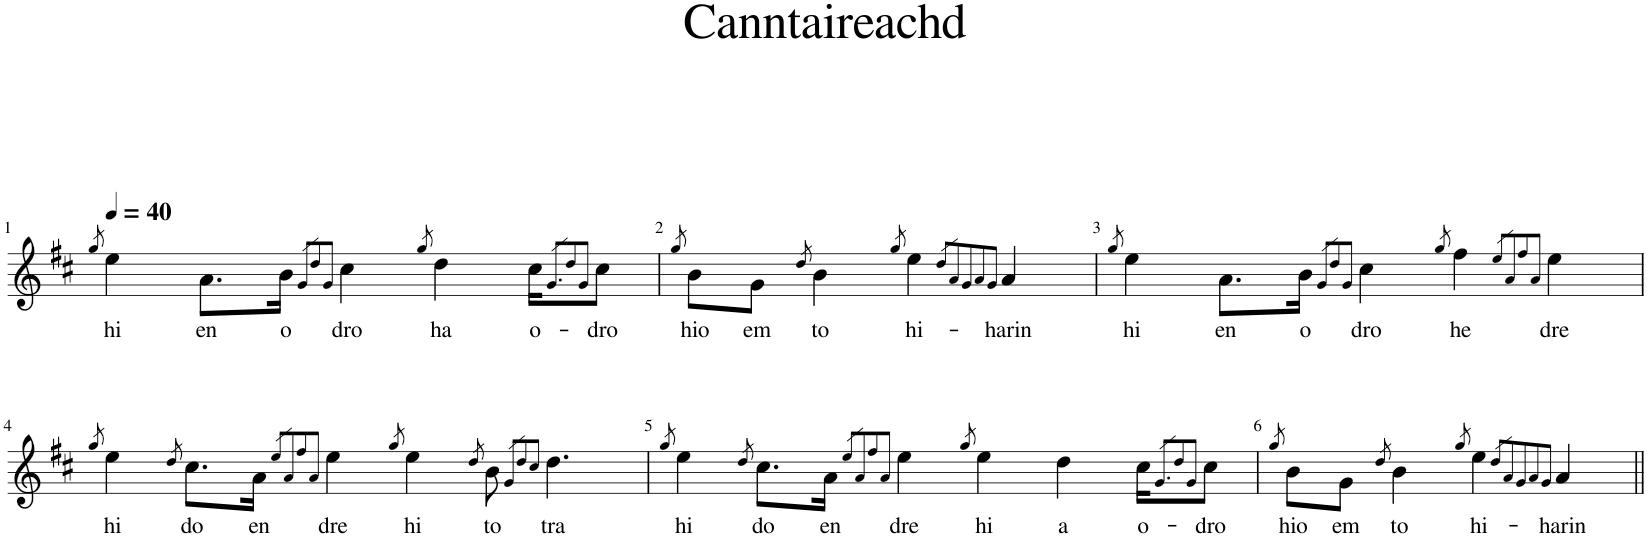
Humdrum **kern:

**kern	**text
*part1	*part1
*staff1	*staff1
*I"Bagpipe	*
*I'Bagp.	*
*clefG2	*
*k[f#c#]	*
*D:	*
=1	=1
8qgg/	.
!	!LO:LY:b
4ee\	hi
!	!LO:LY:b
8.a\L	en
!	!LO:LY:b
16b\Jk	o
8qg/L	.
8qdd/	.
8qg/J	.
!	!LO:LY:b
4cc#\	dro
8qgg/	.
!	!LO:LY:b
4dd\	ha
!	!LO:LY:b
16cc#\KL	o-
8qg/L	.
8qdd/	.
8qg/J	.
!	!LO:LY:b
8cc#\J	-dro
=2	=2
8qgg/	.
!	!LO:LY:b
8b\L	hio
!	!LO:LY:b
8g\J	em
8qdd/	.
!	!LO:LY:b
4b\	to
8qgg/	.
!	!LO:LY:b
4ee\	hi-
8qdd/L	.
8qa/	.
8qg/	.
8qa/	.
8qg/J	.
!	!LO:LY:b
4a/	-harin
=3	=3
8qgg/	.
!	!LO:LY:b
4ee\	hi
!	!LO:LY:b
8.a\L	en
!	!LO:LY:b
16b\Jk	o
8qg/L	.
8qdd/	.
8qg/J	.
!	!LO:LY:b
4cc#\	dro
8qgg/	.
!	!LO:LY:b
4ff#\	he
8qee/L	.
8qa/	.
8qff#/	.
8qa/J	.
!	!LO:LY:b
4ee\	dre
!!LO:LB:g=z
=4	=4
8qgg/	.
!	!LO:LY:b
4ee\	hi
8qdd/	.
!	!LO:LY:b
8.cc#\L	do
!	!LO:LY:b
16a\Jk	en
8qee/L	.
8qa/	.
8qff#/	.
8qa/J	.
!	!LO:LY:b
4ee\	dre
8qgg/	.
!	!LO:LY:b
4ee\	hi
8qdd/	.
!	!LO:LY:b
8b\	to
8qg/L	.
8qdd/	.
8qcc#/J	.
!	!LO:LY:b
4.dd\	tra
=5	=5
8qgg/	.
!	!LO:LY:b
4ee\	hi
8qdd/	.
!	!LO:LY:b
8.cc#\L	do
!	!LO:LY:b
16a\Jk	en
8qee/L	.
8qa/	.
8qff#/	.
8qa/J	.
!	!LO:LY:b
4ee\	dre
8qgg/	.
!	!LO:LY:b
4ee\	hi
!	!LO:LY:b
4dd\	a
!	!LO:LY:b
16cc#\KL	o-
8qg/L	.
8qdd/	.
8qg/J	.
!	!LO:LY:b
8cc#\J	-dro
=6	=6
8qgg/	.
!	!LO:LY:b
8b\L	hio
!	!LO:LY:b
8g\J	em
8qdd/	.
!	!LO:LY:b
4b\	to
8qgg/	.
!	!LO:LY:b
4ee\	hi-
8qdd/L	.
8qa/	.
8qg/	.
8qa/	.
8qg/J	.
!	!LO:LY:b
4a/	-harin
=||	=||
*-	*-
